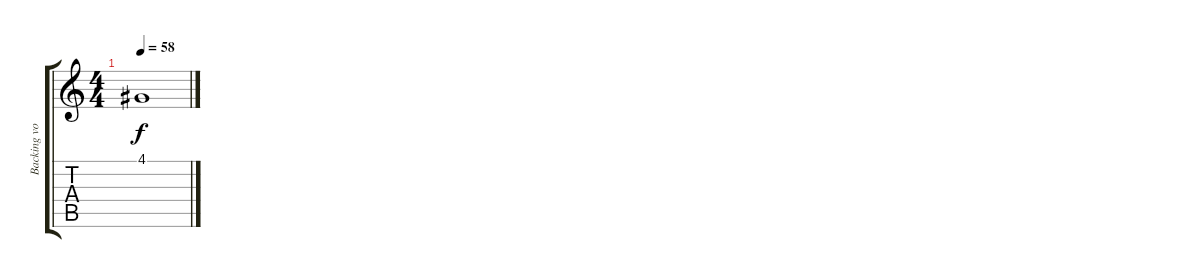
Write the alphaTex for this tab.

\track ("Backing vocal 2" "Backing vo") {instrument synthvoice}
\staff {score tabs}
\tuning (E4 B3 G3 D3 A2 E2) {hide}
\ts (4 4)
\tempo 58
\clef g2
\ks c
4.1.1{dy f}
